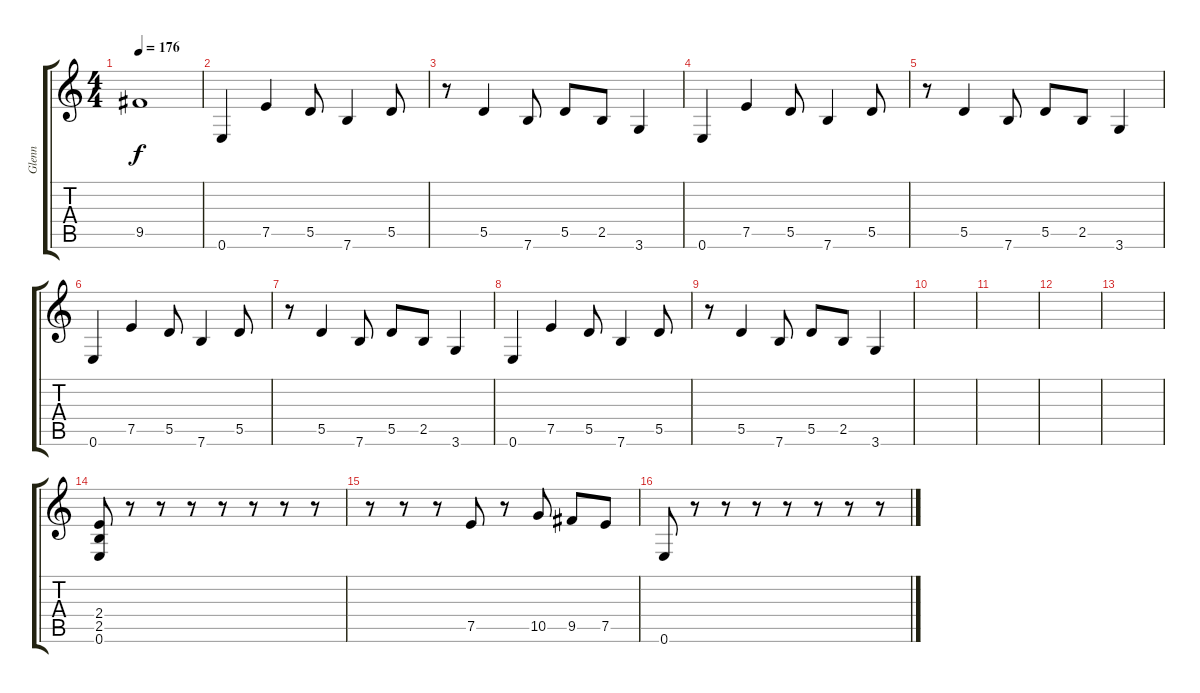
\track ("Glenn" "Glenn") {instrument distortionguitar}
\staff {score tabs}
\tuning (E4 B3 G3 D3 A2 E2) {hide}
\ts (4 4)
\tempo 176
\clef g2
\ks c
9.5{t}.1{dy f} |
0.6.4 7.5.4 5.5.8 7.6.4 5.5.8 |
r.8 5.5.4 7.6.8 5.5.8 2.5.8 3.6.4 |
0.6.4 7.5.4 5.5.8 7.6.4 5.5.8 |
r.8 5.5.4 7.6.8 5.5.8 2.5.8 3.6.4 |
0.6.4 7.5.4 5.5.8 7.6.4 5.5.8 |
r.8 5.5.4 7.6.8 5.5.8 2.5.8 3.6.4 |
0.6.4 7.5.4 5.5.8 7.6.4 5.5.8 |
r.8 5.5.4 7.6.8 5.5.8 2.5.8 3.6.4 |
|
|
|
|
(2.4 2.5 0.6).8 r.8 r.8 r.8 r.8 r.8 r.8 r.8 |
r.8 r.8 r.8 7.5.8 r.8 10.5.8 9.5.8 7.5.8 |
0.6.8 r.8 r.8 r.8 r.8 r.8 r.8 r.8
